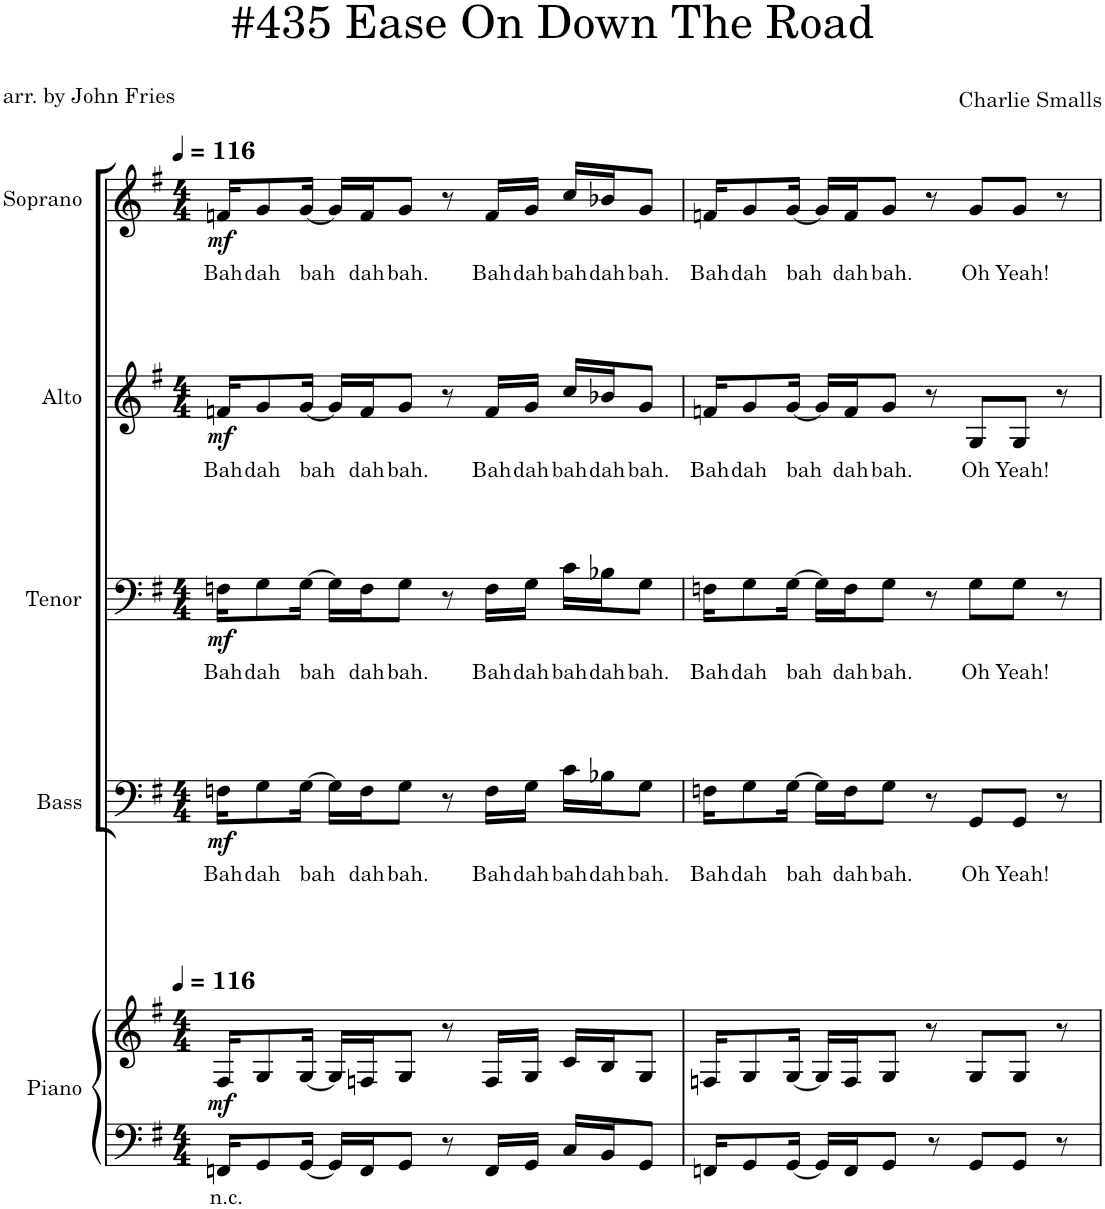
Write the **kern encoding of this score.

**kern	**text	**kern	**dynam	**kern	**text	**dynam	**kern	**text	**dynam	**kern	**text	**dynam	**kern	**text	**dynam
*part5	*part5	*part5	*part5	*part4	*part4	*part4	*part3	*part3	*part3	*part2	*part2	*part2	*part1	*part1	*part1
*staff6	*staff6	*staff5	*staff5/6	*staff4	*staff4	*staff4	*staff3	*staff3	*staff3	*staff2	*staff2	*staff2	*staff1	*staff1	*staff1
*I"Piano	*	*	*	*I"Bass	*	*	*I"Tenor	*	*	*I"Alto	*	*	*I"Soprano	*	*
*I'Pno.	*	*	*	*I'B.	*	*	*I'T.	*	*	*I'A.	*	*	*I'S.	*	*
*clefF4	*	*clefG2	*	*clefF4	*	*	*clefF4	*	*	*clefG2	*	*	*clefG2	*	*
*k[f#]	*	*k[f#]	*	*k[f#]	*	*	*k[f#]	*	*	*k[f#]	*	*	*k[f#]	*	*
*M4/4	*	*M4/4	*	*M4/4	*	*	*M4/4	*	*	*M4/4	*	*	*M4/4	*	*
*MM116	*	*MM116	*	*MM116	*	*	*MM116	*	*	*MM116	*	*	*MM116	*	*
=1	=1	=1	=1	=1	=1	=1	=1	=1	=1	=1	=1	=1	=1	=1	=1
!	!LO:LY:b	!	!LO:DY:b	!	!LO:LY:b	!LO:DY:b	!	!LO:LY:b	!LO:DY:b	!	!LO:LY:b	!LO:DY:b	!	!LO:LY:b	!LO:DY:b
16FFn/KL	n.c.	16F#/KL	mf	16Fn\KL	Bah	mf	16Fn\KL	Bah	mf	16fn/KL	Bah	mf	16fn/KL	Bah	mf
!	!	!	!	!	!LO:LY:b	!	!	!LO:LY:b	!	!	!LO:LY:b	!	!	!LO:LY:b	!
8GG/	.	8G/	.	8G\	dah	.	8G\	dah	.	8g/	dah	.	8g/	dah	.
!	!	!	!	!	!LO:LY:b	!	!	!LO:LY:b	!	!	!LO:LY:b	!	!	!LO:LY:b	!
[16GG/Jk	.	[16G/Jk	.	[16G\Jk	bah	.	[16G\Jk	bah	.	[16g/Jk	bah	.	[16g/Jk	bah	.
16GG/LL]	.	16G/LL]	.	16G\LL]	.	.	16G\LL]	.	.	16g/LL]	.	.	16g/LL]	.	.
!	!	!	!	!	!LO:LY:b	!	!	!LO:LY:b	!	!	!LO:LY:b	!	!	!LO:LY:b	!
16FF/J	.	16Fn/J	.	16F\J	dah	.	16F\J	dah	.	16f/J	dah	.	16f/J	dah	.
!	!	!	!	!	!LO:LY:b	!	!	!LO:LY:b	!	!	!LO:LY:b	!	!	!LO:LY:b	!
8GG/J	.	8G/J	.	8G\J	bah.	.	8G\J	bah.	.	8g/J	bah.	.	8g/J	bah.	.
8r	.	8r	.	8r	.	.	8r	.	.	8r	.	.	8r	.	.
!	!	!	!	!	!LO:LY:b	!	!	!LO:LY:b	!	!	!LO:LY:b	!	!	!LO:LY:b	!
16FF/LL	.	16F/LL	.	16F\LL	Bah	.	16F\LL	Bah	.	16f/LL	Bah	.	16f/LL	Bah	.
!	!	!	!	!	!LO:LY:b	!	!	!LO:LY:b	!	!	!LO:LY:b	!	!	!LO:LY:b	!
16GG/JJ	.	16G/JJ	.	16G\JJ	dah	.	16G\JJ	dah	.	16g/JJ	dah	.	16g/JJ	dah	.
!	!	!	!	!	!LO:LY:b	!	!	!LO:LY:b	!	!	!LO:LY:b	!	!	!LO:LY:b	!
16C/LL	.	16c/LL	.	16c\LL	bah	.	16c\LL	bah	.	16cc/LL	bah	.	16cc/LL	bah	.
!	!	!	!	!	!LO:LY:b	!	!	!LO:LY:b	!	!	!LO:LY:b	!	!	!LO:LY:b	!
16BB/J	.	16B/J	.	16B-X\J	dah	.	16B-X\J	dah	.	16b-X/J	dah	.	16b-X/J	dah	.
!	!	!	!	!	!LO:LY:b	!	!	!LO:LY:b	!	!	!LO:LY:b	!	!	!LO:LY:b	!
8GG/J	.	8G/J	.	8G\J	bah.	.	8G\J	bah.	.	8g/J	bah.	.	8g/J	bah.	.
=2	=2	=2	=2	=2	=2	=2	=2	=2	=2	=2	=2	=2	=2	=2	=2
!	!	!	!	!	!LO:LY:b	!	!	!LO:LY:b	!	!	!LO:LY:b	!	!	!LO:LY:b	!
16FFn/KL	.	16Fn/KL	.	16Fn\KL	Bah	.	16Fn\KL	Bah	.	16fn/KL	Bah	.	16fn/KL	Bah	.
!	!	!	!	!	!LO:LY:b	!	!	!LO:LY:b	!	!	!LO:LY:b	!	!	!LO:LY:b	!
8GG/	.	8G/	.	8G\	dah	.	8G\	dah	.	8g/	dah	.	8g/	dah	.
!	!	!	!	!	!LO:LY:b	!	!	!LO:LY:b	!	!	!LO:LY:b	!	!	!LO:LY:b	!
[16GG/Jk	.	[16G/Jk	.	[16G\Jk	bah	.	[16G\Jk	bah	.	[16g/Jk	bah	.	[16g/Jk	bah	.
16GG/LL]	.	16G/LL]	.	16G\LL]	.	.	16G\LL]	.	.	16g/LL]	.	.	16g/LL]	.	.
!	!	!	!	!	!LO:LY:b	!	!	!LO:LY:b	!	!	!LO:LY:b	!	!	!LO:LY:b	!
16FF/J	.	16F/J	.	16F\J	dah	.	16F\J	dah	.	16f/J	dah	.	16f/J	dah	.
!	!	!	!	!	!LO:LY:b	!	!	!LO:LY:b	!	!	!LO:LY:b	!	!	!LO:LY:b	!
8GG/J	.	8G/J	.	8G\J	bah.	.	8G\J	bah.	.	8g/J	bah.	.	8g/J	bah.	.
8r	.	8r	.	8r	.	.	8r	.	.	8r	.	.	8r	.	.
!	!	!	!	!	!LO:LY:b	!	!	!LO:LY:b	!	!	!LO:LY:b	!	!	!LO:LY:b	!
8GG/L	.	8G/L	.	8GG/L	Oh	.	8G\L	Oh	.	8G/L	Oh	.	8g/L	Oh	.
!	!	!	!	!	!LO:LY:b	!	!	!LO:LY:b	!	!	!LO:LY:b	!	!	!LO:LY:b	!
8GG/J	.	8G/J	.	8GG/J	Yeah!	.	8G\J	Yeah!	.	8G/J	Yeah!	.	8g/J	Yeah!	.
8r	.	8r	.	8r	.	.	8r	.	.	8r	.	.	8r	.	.
=	=	=	=	=	=	=	=	=	=	=	=	=	=	=	=
*-	*-	*-	*-	*-	*-	*-	*-	*-	*-	*-	*-	*-	*-	*-	*-
